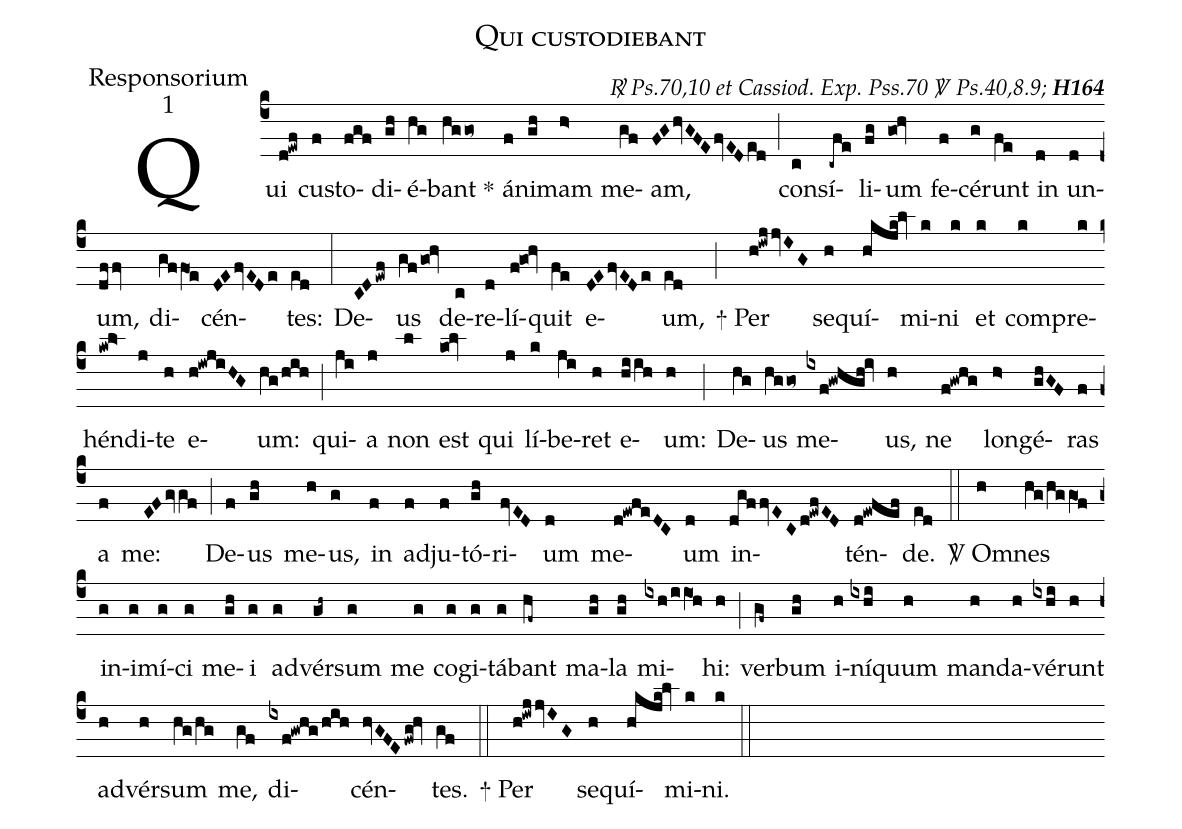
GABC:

name:Qui custodiebant;
office-part:Responsorium;
mode:1;
commentary:{\itshape\mdseries \Rbar\ Ps.70,10 et Cassiod.\ Exp.\ Pss.70 \Vbar\ Ps.40,8.9;\/} {\bfseries H164};
%%
(c4)  Qui(d!ewf) cu(f)sto(fgf)di(gh)é(hg)bant <sp>*</sp>(hggo~) á(f)ni(gh)mam(h>) me(gf)am,(FGhvGFEfvEDed) (;)
con(c)sí(-cfe)li(fg)um(go0!hv) fe(f)cé(g)runt(fe) in(d) un(d)um,(dffv) di(gffO1e)cén(DEfvEDe)tes:(ed) (:)
De(CDewf)us(gfgo0!hv) de(c)re(d)lí(f!go0!hv)quit(fe) e(DEfvEDe)um,(ed) (;)
<sp>+</sp> Per(h!iwjjvIG) se(h)quí(hkjk@lv)mi(k)ni(k) et(k) com(k)pre(k)hén(kw!l>)di(j)te(h) e(h@iwjiHG)um:(hg/hih) (;)
qui(ji)a(j) non(l) est(ko0@lv) qui(j) lí(k)be(ji)ret(h) e(hi/ih)um:(h) (;)
De(hg)us(hggo~) me(ixf@gwhgh@iv)us,(h) ne(f@gwhg) lon(h>)gé(ghGF)ras(f) a(f) me:(EFgvgf) (;)
De(f)us(gh) me(h)us,(g) in(f) ad(f)ju(f)tó(gh)ri(fvED)um(d) me(d!ewfeDC)um(d) in(dgffvECd!ewfED)tén(d!ewfef)de.(ed) (::)
<sp>V/</sp> O(h)mnes(hg/hggO1f) in(g)i(g)mí(g)ci(g) me(gh)i(g) ad(g)vér(gh~)sum(g) me(g) co(g)gi(g)tá(g)bant(hf~) ma(gh)la(gh) mi(ixh/iiO1h)hi:(h) (;)
ver(gf~)bum(gh) i(h)ní(ixhi)quum(h) man(h)da(h)vé(ixhi)runt(h) ad(h)vér(h)sum(hg/hg) me,(gf) di(ixf@gwhg/hih)cén(hvGFEfwg!hv)tes.(gf) (::)
<sp>+</sp> Per(h!iwjjvIG) se(h)quí(hkjk@lv)mi(k)ni.(k) (::)
